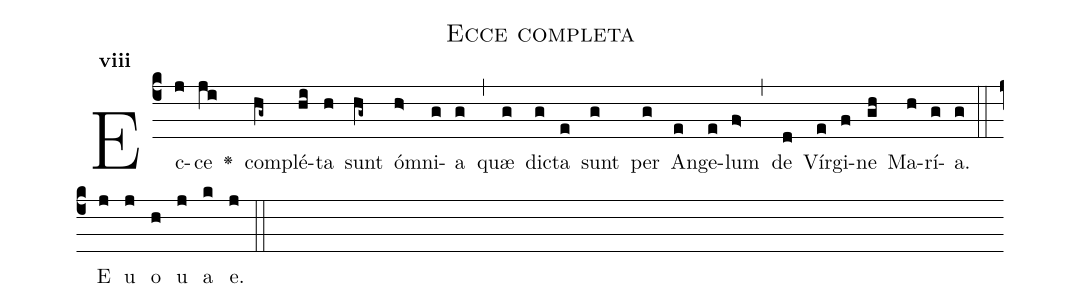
name:Ecce completa;
office-part:Antiphona;
mode:8;
%%
initial-style: 1;
name: Ecce completa
book: Antiphonae & Responsoria/Tomus I, p. 72;
occasion: Die 23 Dec;
office-part: Laudes Ant E;
user-notes: ;
commentary: ;
annotation: 8c;
centering-scheme: english;
fontsize: 12;
font: OFLSortsMillGoudy;
height: 11;
width: 4.5;
%%
(c4)Ec(j)ce(ji) <v>\greheightstar</v>() com(hg~)plé(hi)ta(h) sunt(hg~) óm(h>)ni(g)a(g) (,) quæ(g) di(g)cta(e) sunt(g) per(g) An(e)ge(e)lum(f>) (,) de(d) Vír(e)gi(f)ne(gh) Ma(h)rí(g)a.(g) (::)
E(j) u(j) o(h) u(j) a(k) e.(j) (::)
